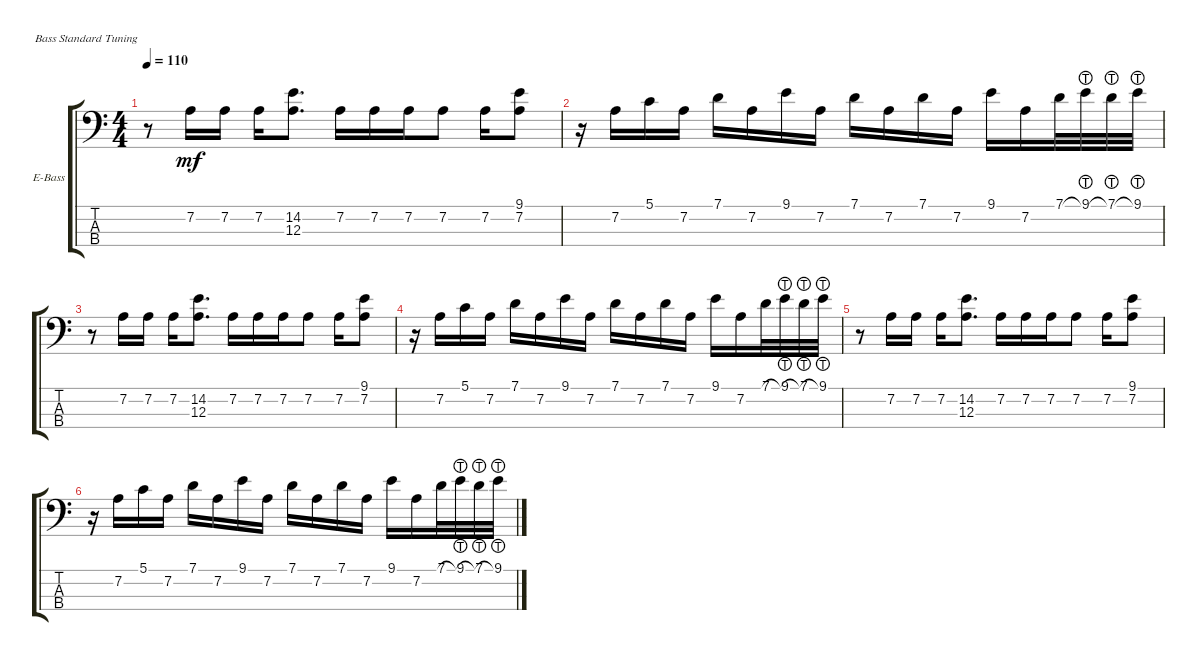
\defaultSystemsLayout 4
\bracketExtendMode groupsimilarinstruments
\firstSystemTrackNameOrientation horizontal
\otherSystemsTrackNameOrientation horizontal
\track ("Electric Bass" "E-Bass") {instrument electricbassfinger}
\staff {score tabs}
\tuning (G2 D2 A1 E1)
\ts (4 4)
\tempo 110
\clef f4
\ks c
r.8{dy mf} 7.2.16 7.2.16 7.2.16 (14.2 12.3).8{d} 7.2.16 7.2.16 7.2.16 7.2.8 7.2.16 (9.1 7.2).8 |
r.16 7.2.16 5.1.16 7.2.16 7.1.16 7.2.16 9.1.16 7.2.16 7.1.16 7.2.16 7.1.16 7.2.16 9.1.16 7.2.16 7.1.32 9.1{lht}.32 7.1{lht}.32 9.1{lht}.32 |
r.8 7.2.16 7.2.16 7.2.16 (14.2 12.3).8{d} 7.2.16 7.2.16 7.2.16 7.2.8 7.2.16 (9.1 7.2).8 |
r.16 7.2.16 5.1.16 7.2.16 7.1.16 7.2.16 9.1.16 7.2.16 7.1.16 7.2.16 7.1.16 7.2.16 9.1.16 7.2.16 7.1.32 9.1{lht}.32 7.1{lht}.32 9.1{lht}.32 |
r.8 7.2.16 7.2.16 7.2.16 (14.2 12.3).8{d} 7.2.16 7.2.16 7.2.16 7.2.8 7.2.16 (9.1 7.2).8 |
r.16 7.2.16 5.1.16 7.2.16 7.1.16 7.2.16 9.1.16 7.2.16 7.1.16 7.2.16 7.1.16 7.2.16 9.1.16 7.2.16 7.1.32 9.1{lht}.32 7.1{lht}.32 9.1{lht}.32
